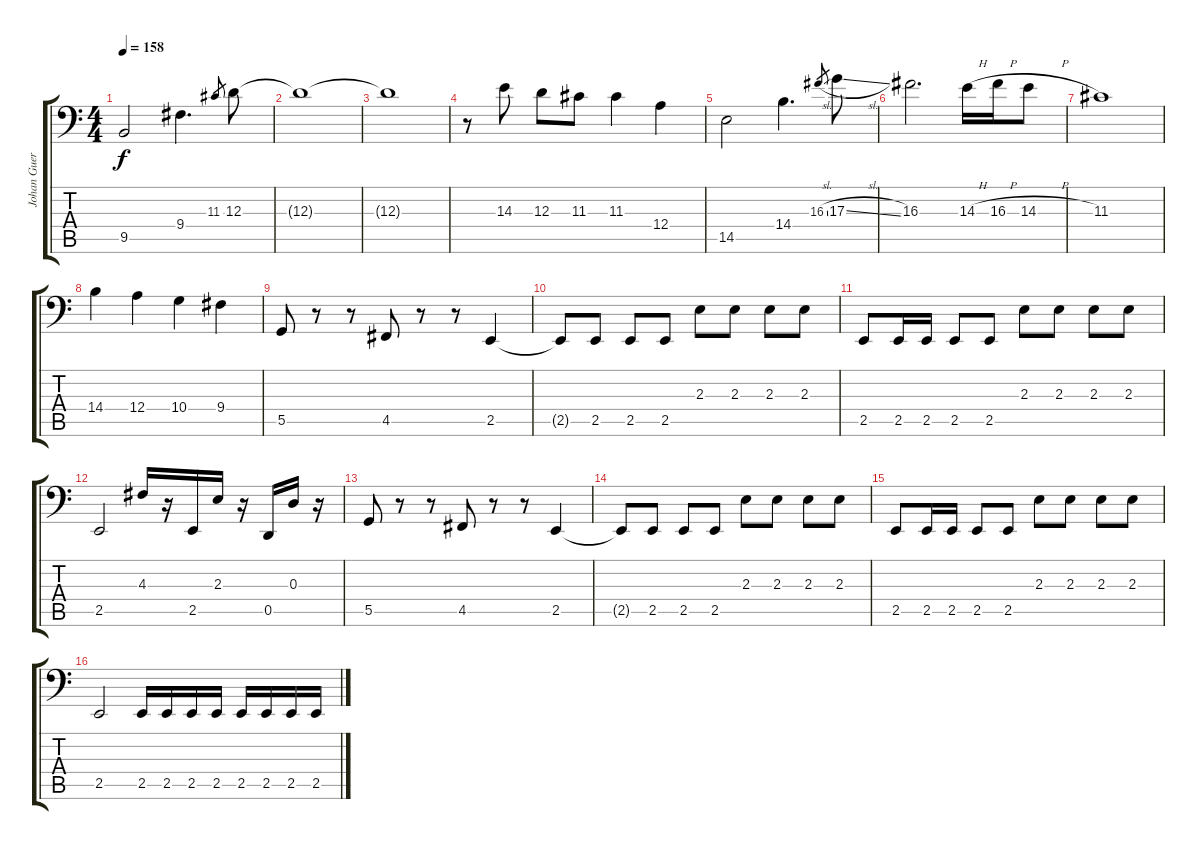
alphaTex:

\track ("Johan Guerra" "Johan Guer") {instrument electricbassfinger}
\staff {score tabs}
\tuning (C3 G2 D2 A1 D1 B0) {hide}
\ts (4 4)
\tempo 158
\clef f4
\ks c
9.5.2{dy f} 9.4.4{d} 11.3.8{gr} 12.3.8 |
12.3{t}.1 |
12.3{t}.1 |
r.8 14.3.8 12.3.8 11.3.8 11.3.4 12.4.4 |
14.5.2 14.4.4{d} 16.3{sl}.8{gr} 17.3{sl}.8 |
16.3.2{d} 14.3{h}.16 16.3{h}.16 14.3{h}.8 |
11.3.1 |
14.4.4 12.4.4 10.4.4 9.4.4 |
5.5.8 r.8 r.8 4.5.8 r.8 r.8 2.5.4 |
2.5{t}.8 2.5.8 2.5.8 2.5.8 2.3.8 2.3.8 2.3.8 2.3.8 |
2.5.8 2.5.16 2.5.16 2.5.8 2.5.8 2.3.8 2.3.8 2.3.8 2.3.8 |
2.5.2 4.3.16{instrument slapbass1} r.16 2.5.16 2.3.16 r.16 0.5.16 0.3.16 r.16 |
5.5.8{instrument electricbassfinger} r.8 r.8 4.5.8 r.8 r.8 2.5.4 |
2.5{t}.8 2.5.8 2.5.8 2.5.8 2.3.8 2.3.8 2.3.8 2.3.8 |
2.5.8 2.5.16 2.5.16 2.5.8 2.5.8 2.3.8 2.3.8 2.3.8 2.3.8 |
2.5.2 2.5.16 2.5.16 2.5.16 2.5.16 2.5.16 2.5.16 2.5.16 2.5.16
